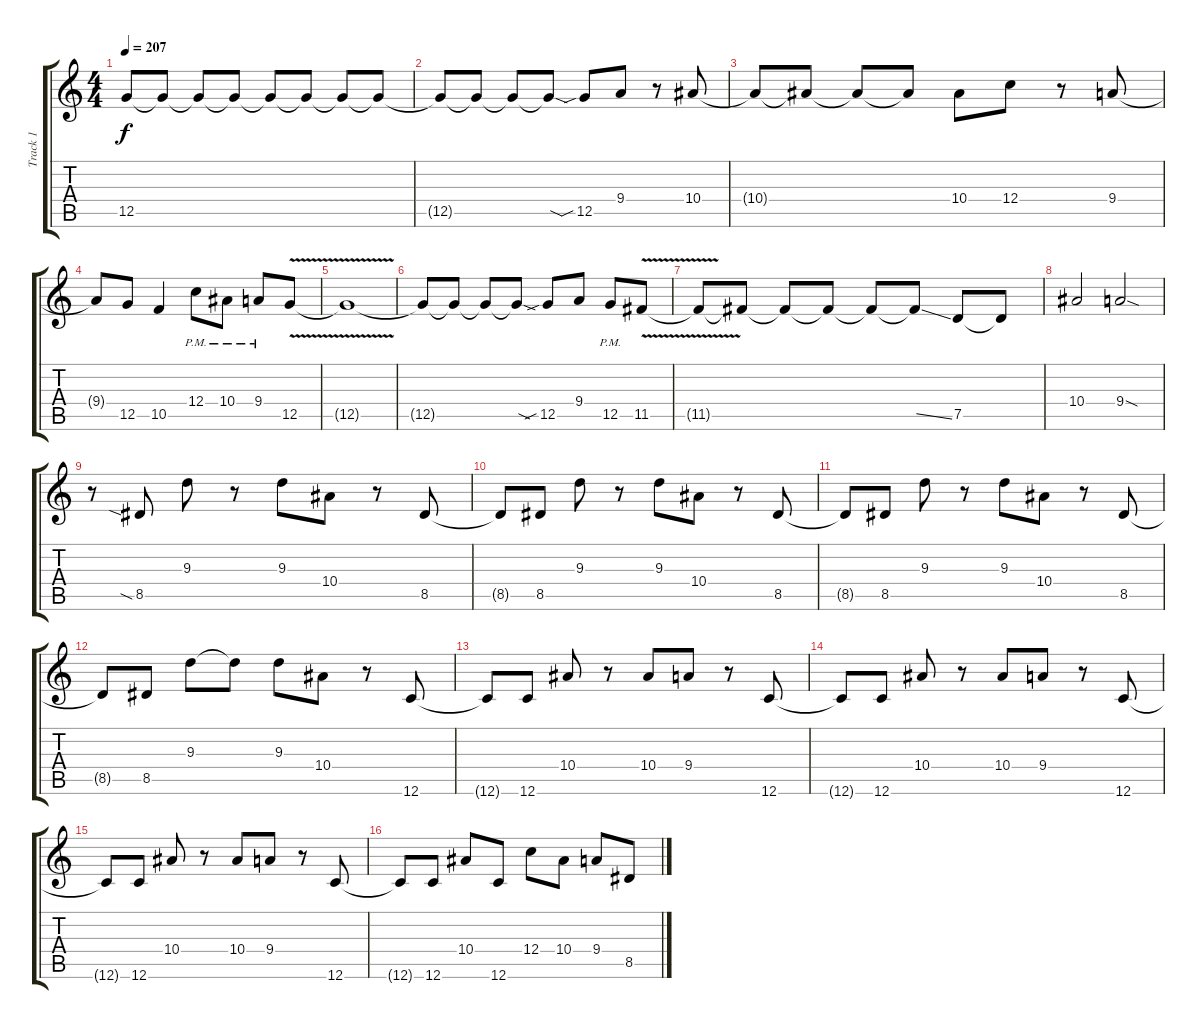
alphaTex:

\track ("Track 1" "Track 1") {instrument distortionguitar}
\staff {score tabs}
\tuning (D4 A3 F3 C3 G2 C2) {hide}
\ts (4 4)
\tempo 207
\clef g2
\ks c
12.5{t}.8{dy f} 12.5{t}.8 12.5{t}.8 12.5{t}.8 12.5{t}.8 12.5{t}.8 12.5{t}.8 12.5{t}.8 |
12.5{t}.8 12.5{t}.8 12.5{t}.8 12.5{sod t}.8 12.5{sib}.8 9.4.8 r.8 10.4.8 |
10.4{t}.8 10.4{t}.8 10.4{t}.8 10.4{t}.8 10.4.8 12.4.8 r.8 9.4.8 |
9.4{t}.8 12.5.8 10.5.4 12.4{pm}.8 10.4{pm}.8 9.4{pm}.8 12.5{v}.8 |
12.5{t}.1 |
12.5{t}.8 12.5{t}.8 12.5{t}.8 12.5{sod t}.8 12.5{sib}.8 9.4.8 12.5{pm}.8 11.5{v}.8 |
11.5{t}.8 11.5{t}.8 11.5{t}.8 11.5{t}.8 11.5{t}.8 11.5{ss t}.8 7.5.8 7.5{t}.8 |
10.4.2 9.4{sod}.2 |
r.8 8.5{sia}.8 9.3.8 r.8 9.3.8 10.4.8 r.8 8.5.8 |
8.5{t}.8 8.5.8 9.3.8 r.8 9.3.8 10.4.8 r.8 8.5.8 |
8.5{t}.8 8.5.8 9.3.8 r.8 9.3.8 10.4.8 r.8 8.5.8 |
8.5{t}.8 8.5.8 9.3.8 9.3{t}.8 9.3.8 10.4.8 r.8 12.6.8 |
12.6{t}.8 12.6.8 10.4.8 r.8 10.4.8 9.4.8 r.8 12.6.8 |
12.6{t}.8 12.6.8 10.4.8 r.8 10.4.8 9.4.8 r.8 12.6.8 |
12.6{t}.8 12.6.8 10.4.8 r.8 10.4.8 9.4.8 r.8 12.6.8 |
12.6{t}.8 12.6.8 10.4.8 12.6.8 12.4.8 10.4.8 9.4.8 8.5.8
